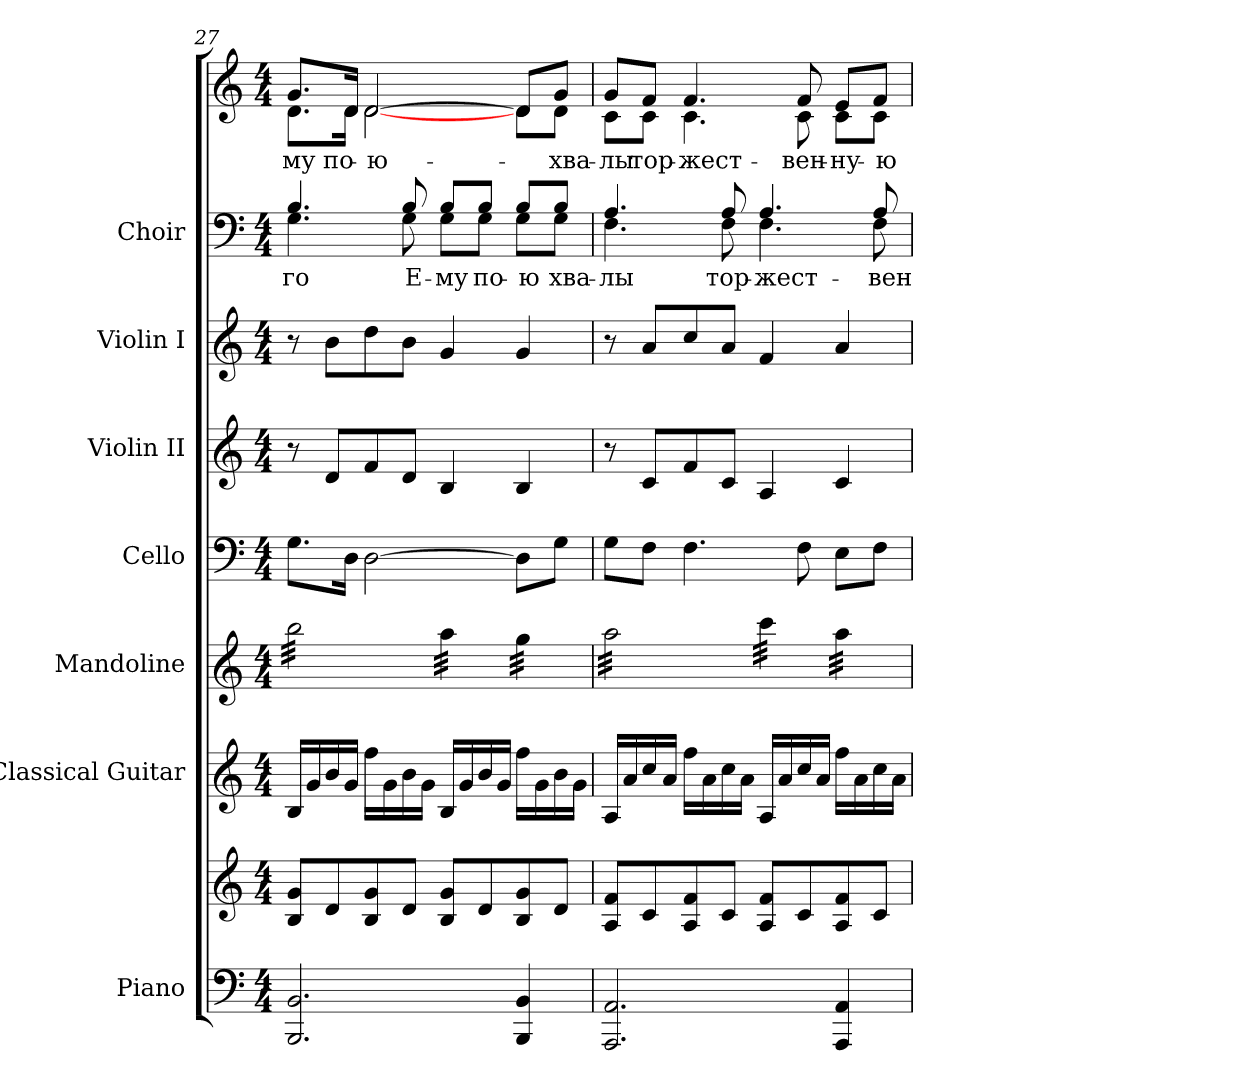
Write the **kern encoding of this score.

**kern	**kern	**kern	**kern	**kern	**kern	**kern	**kern	**text	**kern	**text
*part7	*part7	*part6	*part5	*part4	*part3	*part2	*part1	*part1	*part1	*part1
*staff9	*staff8	*staff7	*staff6	*staff5	*staff4	*staff3	*staff2	*staff2	*staff1	*staff1
*I"Piano	*	*I"Classical Guitar	*I"Mandoline	*I"Cello	*I"Violin II	*I"Violin I	*I"Choir	*	*	*
*clefF4	*clefG2	*clefG2	*clefG2	*clefF4	*clefG2	*clefG2	*clefF4	*	*clefG2	*
*	*	*ITrd7c12	*	*	*	*	*	*	*	*
*k[]	*k[]	*k[]	*k[]	*k[]	*k[]	*k[]	*k[]	*	*k[]	*
*C:	*C:	*C:	*C:	*C:	*C:	*C:	*C:	*	*C:	*
*M4/4	*M4/4	*M4/4	*M4/4	*M4/4	*M4/4	*M4/4	*M4/4	*	*M4/4	*
=27	=27	=27	=27	=27	=27	=27	=27	=27	=27	=27
!	!	!	!	!	!	!	!	!LO:LY:b:color=#000000	!	!
*	*	*	*	*	*	*	*^	*	*	*
!	!	!	!	!	!	!	!	!	!	!	!LO:LY:b:color=#000000
*	*	*	*	*	*	*	*	*	*	*^	*
*	*	*	*tremolo	*	*	*	*	*	*	*	*	*
2.BBBi/ 2.BBi	8Bi/ 8giL	16BBi/LL	32bbi\LLL	8.Gi\L	8r	8r	4.Bi/	4.Gi\	-го	8.gi/L	8.di\L	-му
.	.	.	32bbi\	.	.	.	.	.	.	.	.	.
.	.	16Gi/	32bbi\	.	.	.	.	.	.	.	.	.
.	.	.	32bbi\	.	.	.	.	.	.	.	.	.
.	8di/	16Bi/	32bbi\	.	8di/L	8bi\L	.	.	.	.	.	.
.	.	.	32bbi\	.	.	.	.	.	.	.	.	.
!	!	!	!	!	!	!	!	!	!	!	!	!LO:LY:b:color=#000000
.	.	16Gi/JJ	32bbi\	16Di\Jk	.	.	.	.	.	16di/Jk	16di\Jk	по-
.	.	.	32bbi\	.	.	.	.	.	.	.	.	.
!	!	!	!	!	!	!	!	!	!	!	!	!LO:LY:b:color=#000000
.	8Bi/ 8gi	16fi\LL	32bbi\	[2Di\	8fi/	8ddi\	.	.	.	[2di/	[2di\	-ю-
.	.	.	32bbi\	.	.	.	.	.	.	.	.	.
.	.	16Gi\	32bbi\	.	.	.	.	.	.	.	.	.
.	.	.	32bbi\	.	.	.	.	.	.	.	.	.
!	!	!	!	!	!	!	!	!	!LO:LY:b:color=#000000	!	!	!
.	8di/J	16Bi\	32bbi\	.	8di/J	8bi\J	8Bi/	8Gi\	Е-	.	.	.
.	.	.	32bbi\	.	.	.	.	.	.	.	.	.
.	.	16Gi\JJ	32bbi\	.	.	.	.	.	.	.	.	.
.	.	.	32bbi\JJJ	.	.	.	.	.	.	.	.	.
!	!	!	!	!	!	!	!	!	!LO:LY:b:color=#000000	!	!	!
.	8Bi/ 8giL	16BBi/LL	32aai\LLL	.	4Bi/	4gi/	8Bi/L	8Gi\L	-му	.	.	.
.	.	.	32aai\	.	.	.	.	.	.	.	.	.
.	.	16Gi/	32aai\	.	.	.	.	.	.	.	.	.
.	.	.	32aai\	.	.	.	.	.	.	.	.	.
!	!	!	!	!	!	!	!	!	!LO:LY:b:color=#000000	!	!	!
.	8di/	16Bi/	32aai\	.	.	.	8Bi/J	8Gi\J	по-	.	.	.
.	.	.	32aai\	.	.	.	.	.	.	.	.	.
.	.	16Gi/JJ	32aai\	.	.	.	.	.	.	.	.	.
.	.	.	32aai\JJJ	.	.	.	.	.	.	.	.	.
!	!	!	!	!	!	!	!	!	!LO:LY:b:color=#000000	!	!	!
4BBBi/ 4BBi	8Bi/ 8gi	16fi\LL	32ggi\LLL	8Di\L]	4Bi/	4gi/	8Bi/L	8Gi\L	-ю	8di/L]	8di\L	.
.	.	.	32ggi\	.	.	.	.	.	.	.	.	.
.	.	16Gi\	32ggi\	.	.	.	.	.	.	.	.	.
.	.	.	32ggi\	.	.	.	.	.	.	.	.	.
!	!	!	!	!	!	!	!	!	!LO:LY:b:color=#000000	!	!	!
!	!	!	!	!	!	!	!	!	!	!	!	!LO:LY:b:color=#000000
.	8di/J	16Bi\	32ggi\	8Gi\J	.	.	8Bi/J	8Gi\J	хва-	8gi/J	8di\J	-хва-
.	.	.	32ggi\	.	.	.	.	.	.	.	.	.
.	.	16Gi\JJ	32ggi\	.	.	.	.	.	.	.	.	.
.	.	.	32ggi\JJJ	.	.	.	.	.	.	.	.	.
=28	=28	=28	=28	=28	=28	=28	=28	=28	=28	=28	=28	=28
!	!	!	!	!	!	!	!	!	!LO:LY:b:color=#000000	!	!	!
!	!	!	!	!	!	!	!	!	!	!	!	!LO:LY:b:color=#000000
2.AAAi/ 2.AAi	8Ai/ 8fiL	16AAi/LL	32aai\LLL	8Gi\L	8r	8r	4.Ai/	4.Fi\	-лы	8gi/L	8ci\L	-лы
.	.	.	32aai\	.	.	.	.	.	.	.	.	.
.	.	16Ai/	32aai\	.	.	.	.	.	.	.	.	.
.	.	.	32aai\	.	.	.	.	.	.	.	.	.
!	!	!	!	!	!	!	!	!	!	!	!	!LO:LY:b:color=#000000
.	8ci/	16ci/	32aai\	8Fi\J	8ci/L	8ai/L	.	.	.	8fi/J	8ci\J	тор-
.	.	.	32aai\	.	.	.	.	.	.	.	.	.
.	.	16Ai/JJ	32aai\	.	.	.	.	.	.	.	.	.
.	.	.	32aai\	.	.	.	.	.	.	.	.	.
!	!	!	!	!	!	!	!	!	!	!	!	!LO:LY:b:color=#000000
.	8Ai/ 8fi	16fi\LL	32aai\	4.Fi\	8fi/	8cci/	.	.	.	4.fi/	4.ci\	-жест-
.	.	.	32aai\	.	.	.	.	.	.	.	.	.
.	.	16Ai\	32aai\	.	.	.	.	.	.	.	.	.
.	.	.	32aai\	.	.	.	.	.	.	.	.	.
!	!	!	!	!	!	!	!	!	!LO:LY:b:color=#000000	!	!	!
.	8ci/J	16ci\	32aai\	.	8ci/J	8ai/J	8Ai/	8Fi\	тор-	.	.	.
.	.	.	32aai\	.	.	.	.	.	.	.	.	.
.	.	16Ai\JJ	32aai\	.	.	.	.	.	.	.	.	.
.	.	.	32aai\JJJ	.	.	.	.	.	.	.	.	.
!	!	!	!	!	!	!	!	!	!LO:LY:b:color=#000000	!	!	!
.	8Ai/ 8fiL	16AAi/LL	32ccci\LLL	.	4Ai/	4fi/	4.Ai/	4.Fi\	-жест-	.	.	.
.	.	.	32ccci\	.	.	.	.	.	.	.	.	.
.	.	16Ai/	32ccci\	.	.	.	.	.	.	.	.	.
.	.	.	32ccci\	.	.	.	.	.	.	.	.	.
!	!	!	!	!	!	!	!	!	!	!	!	!LO:LY:b:color=#000000
.	8ci/	16ci/	32ccci\	8Fi\	.	.	.	.	.	8fi/	8ci\	-вен-
.	.	.	32ccci\	.	.	.	.	.	.	.	.	.
.	.	16Ai/JJ	32ccci\	.	.	.	.	.	.	.	.	.
.	.	.	32ccci\JJJ	.	.	.	.	.	.	.	.	.
!	!	!	!	!	!	!	!	!	!	!	!	!LO:LY:b:color=#000000
4AAAi/ 4AAi	8Ai/ 8fi	16fi\LL	32aai\LLL	8Ei\L	4ci/	4ai/	.	.	.	8ei/L	8ci\L	-ну-
.	.	.	32aai\	.	.	.	.	.	.	.	.	.
.	.	16Ai\	32aai\	.	.	.	.	.	.	.	.	.
.	.	.	32aai\	.	.	.	.	.	.	.	.	.
!	!	!	!	!	!	!	!	!	!LO:LY:b:color=#000000	!	!	!
!	!	!	!	!	!	!	!	!	!	!	!	!LO:LY:b:color=#000000
.	8ci/J	16ci\	32aai\	8Fi\J	.	.	8Ai/	8Fi\	-вен-	8fi/J	8ci\J	-ю
.	.	.	32aai\	.	.	.	.	.	.	.	.	.
.	.	16Ai\JJ	32aai\	.	.	.	.	.	.	.	.	.
.	.	.	32aai\JJJ	.	.	.	.	.	.	.	.	.
*	*	*	*Xtremolo	*	*	*	*	*	*	*	*	*
*	*	*	*	*	*	*	*v	*v	*	*	*	*
*	*	*	*	*	*	*	*	*	*v	*v	*
=	=	=	=	=	=	=	=	=	=	=
*-	*-	*-	*-	*-	*-	*-	*-	*-	*-	*-
